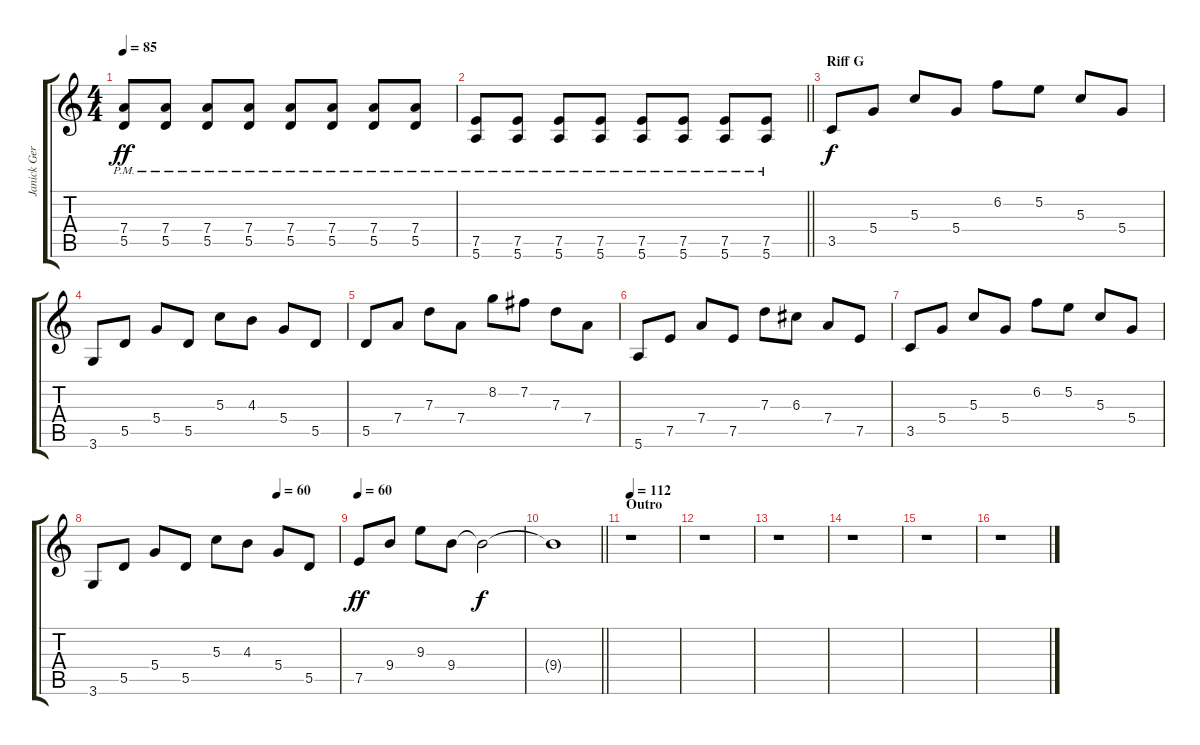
\track ("Janick Gers" "Janick Ger") {instrument distortionguitar}
\staff {score tabs}
\tuning (E4 B3 G3 D3 A2 E2) {hide}
\ts (4 4)
\tempo 85
\clef g2
\ks c
(7.4{pm} 5.5{pm}).8{dy ff} (7.4{pm} 5.5{pm}).8 (7.4{pm} 5.5{pm}).8 (7.4{pm} 5.5{pm}).8 (7.4{pm} 5.5{pm}).8 (7.4{pm} 5.5{pm}).8 (7.4{pm} 5.5{pm}).8 (7.4{pm} 5.5{pm}).8 |
\barLineRight lightlight
(7.5{pm} 5.6{pm}).8 (7.5{pm} 5.6{pm}).8 (7.5{pm} 5.6{pm}).8 (7.5{pm} 5.6{pm}).8 (7.5{pm} 5.6{pm}).8 (7.5{pm} 5.6{pm}).8 (7.5{pm} 5.6{pm}).8 (7.5{pm} 5.6{pm}).8 |
\section ("" "Riff G")
3.5.8{dy f instrument acousticguitarsteel} 5.4.8 5.3.8 5.4.8 6.2.8 5.2.8 5.3.8 5.4.8 |
3.6.8 5.5.8 5.4.8 5.5.8 5.3.8 4.3.8 5.4.8 5.5.8 |
5.5.8 7.4.8 7.3.8 7.4.8 8.2.8 7.2.8 7.3.8 7.4.8 |
5.6.8 7.5.8 7.4.8 7.5.8 7.3.8 6.3.8 7.4.8 7.5.8 |
3.5.8 5.4.8 5.3.8 5.4.8 6.2.8 5.2.8 5.3.8 5.4.8 |
\tempo (60 0.75)
3.6.8 5.5.8 5.4.8 5.5.8 5.3.8 4.3.8 5.4.8 5.5.8 |
\tempo 60
7.5.8{dy ff} 9.4.8 9.3.8 9.4.8 9.4{t}.2{dy f} |
\barLineRight lightlight
9.4{t}.1{volume 4} |
\section ("" "Outro")
\tempo 112
r.1 |
r.1 |
r.1 |
r.1 |
r.1 |
r.1
